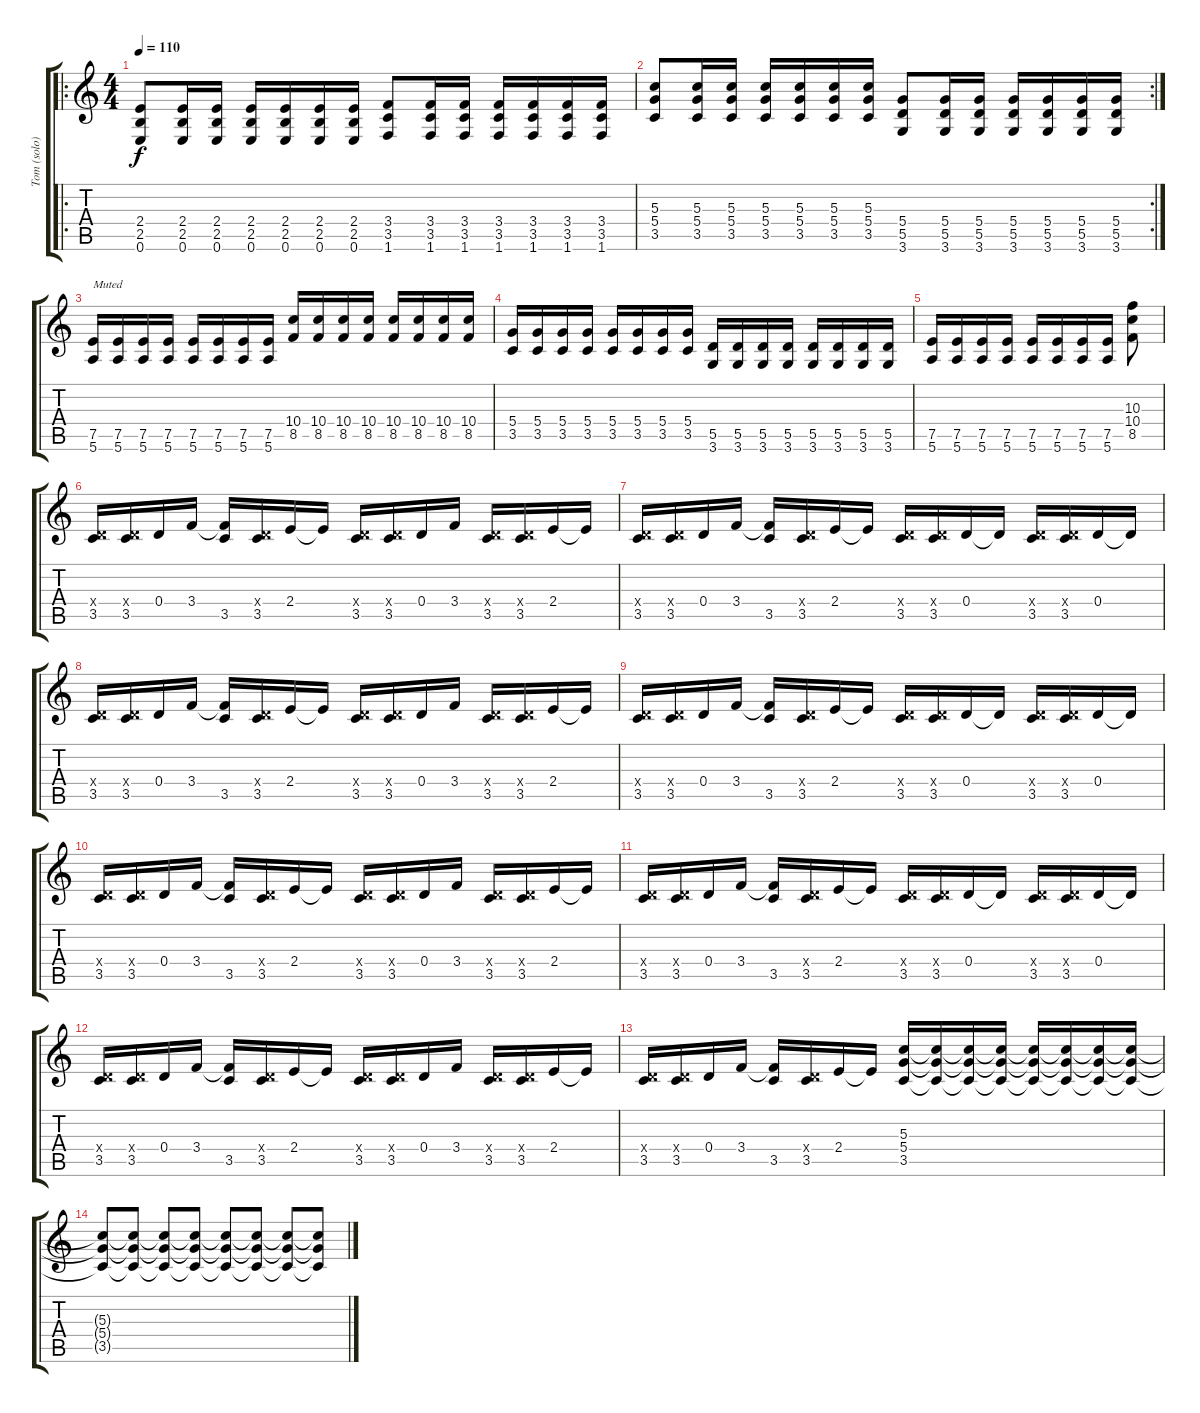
\track ("Tom (solo)" "Tom (solo)") {instrument distortionguitar}
\staff {score tabs}
\tuning (E4 B3 G3 D3 A2 E2) {hide}
\ro
\ts (4 4)
\tempo 110
\clef g2
\ks c
(2.4 2.5 0.6).8{dy f volume 16 instrument distortionguitar} (2.4 2.5 0.6).16 (2.4 2.5 0.6).16 (2.4 2.5 0.6).16 (2.4 2.5 0.6).16 (2.4 2.5 0.6).16 (2.4 2.5 0.6).16 (3.4 3.5 1.6).8 (3.4 3.5 1.6).16 (3.4 3.5 1.6).16 (3.4 3.5 1.6).16 (3.4 3.5 1.6).16 (3.4 3.5 1.6).16 (3.4 3.5 1.6).16 |
\rc 2
(5.3 5.4 3.5).8 (5.3 5.4 3.5).16 (5.3 5.4 3.5).16 (5.3 5.4 3.5).16 (5.3 5.4 3.5).16 (5.3 5.4 3.5).16 (5.3 5.4 3.5).16 (5.4 5.5 3.6).8 (5.4 5.5 3.6).16 (5.4 5.5 3.6).16 (5.4 5.5 3.6).16 (5.4 5.5 3.6).16 (5.4 5.5 3.6).16 (5.4 5.5 3.6).16 |
(7.5 5.6).16{txt "Muted" volume 16 instrument electricguitarmuted} (7.5 5.6).16 (7.5 5.6).16 (7.5 5.6).16 (7.5 5.6).16 (7.5 5.6).16 (7.5 5.6).16 (7.5 5.6).16 (10.4 8.5).16 (10.4 8.5).16 (10.4 8.5).16 (10.4 8.5).16 (10.4 8.5).16 (10.4 8.5).16 (10.4 8.5).16 (10.4 8.5).16 |
(5.4 3.5).16{volume 16 instrument electricguitarmuted} (5.4 3.5).16 (5.4 3.5).16 (5.4 3.5).16 (5.4 3.5).16 (5.4 3.5).16 (5.4 3.5).16 (5.4 3.5).16 (5.5 3.6).16 (5.5 3.6).16 (5.5 3.6).16 (5.5 3.6).16 (5.5 3.6).16 (5.5 3.6).16 (5.5 3.6).16 (5.5 3.6).16 |
(7.5 5.6).16{volume 16 instrument electricguitarmuted} (7.5 5.6).16 (7.5 5.6).16 (7.5 5.6).16 (7.5 5.6).16 (7.5 5.6).16 (7.5 5.6).16 (7.5 5.6).16 (10.3 10.4 8.5).8{volume 16 instrument distortionguitar} |
(0.4{x} 3.5).16 (0.4{x} 3.5).16 0.4.16 3.4.16 (3.4{t} 3.5).16 (0.4{x} 3.5).16 2.4.16 2.4{t}.16 (0.4{x} 3.5).16 (0.4{x} 3.5).16 0.4.16 3.4.16 (0.4{x} 3.5).16 (0.4{x} 3.5).16 2.4.16 2.4{t}.16 |
(0.4{x} 3.5).16 (0.4{x} 3.5).16 0.4.16 3.4.16 (3.4{t} 3.5).16 (0.4{x} 3.5).16 2.4.16 2.4{t}.16 (0.4{x} 3.5).16 (0.4{x} 3.5).16 0.4.16 0.4{t}.16 (0.4{x} 3.5).16 (0.4{x} 3.5).16 0.4.16 0.4{t}.16 |
(0.4{x} 3.5).16 (0.4{x} 3.5).16 0.4.16 3.4.16 (3.4{t} 3.5).16 (0.4{x} 3.5).16 2.4.16 2.4{t}.16 (0.4{x} 3.5).16 (0.4{x} 3.5).16 0.4.16 3.4.16 (0.4{x} 3.5).16 (0.4{x} 3.5).16 2.4.16 2.4{t}.16 |
(0.4{x} 3.5).16 (0.4{x} 3.5).16 0.4.16 3.4.16 (3.4{t} 3.5).16 (0.4{x} 3.5).16 2.4.16 2.4{t}.16 (0.4{x} 3.5).16 (0.4{x} 3.5).16 0.4.16 0.4{t}.16 (0.4{x} 3.5).16 (0.4{x} 3.5).16 0.4.16 0.4{t}.16 |
(0.4{x} 3.5).16 (0.4{x} 3.5).16 0.4.16 3.4.16 (3.4{t} 3.5).16 (0.4{x} 3.5).16 2.4.16 2.4{t}.16 (0.4{x} 3.5).16 (0.4{x} 3.5).16 0.4.16 3.4.16 (0.4{x} 3.5).16 (0.4{x} 3.5).16 2.4.16 2.4{t}.16 |
(0.4{x} 3.5).16 (0.4{x} 3.5).16 0.4.16 3.4.16 (3.4{t} 3.5).16 (0.4{x} 3.5).16 2.4.16 2.4{t}.16 (0.4{x} 3.5).16 (0.4{x} 3.5).16 0.4.16 0.4{t}.16 (0.4{x} 3.5).16 (0.4{x} 3.5).16 0.4.16 0.4{t}.16 |
(0.4{x} 3.5).16 (0.4{x} 3.5).16 0.4.16 3.4.16 (3.4{t} 3.5).16 (0.4{x} 3.5).16 2.4.16 2.4{t}.16 (0.4{x} 3.5).16 (0.4{x} 3.5).16 0.4.16 3.4.16 (0.4{x} 3.5).16 (0.4{x} 3.5).16 2.4.16 2.4{t}.16 |
(0.4{x} 3.5).16 (0.4{x} 3.5).16 0.4.16 3.4.16 (3.4{t} 3.5).16 (0.4{x} 3.5).16 2.4.16 2.4{t}.16 (5.3 5.4 3.5).16 (5.3{t} 5.4{t} 3.5{t}).16 (5.3{t} 5.4{t} 3.5{t}).16 (5.3{t} 5.4{t} 3.5{t}).16{volume 15} (5.3{t} 5.4{t} 3.5{t}).16 (5.3{t} 5.4{t} 3.5{t}).16 (5.3{t} 5.4{t} 3.5{t}).16{volume 14} (5.3{t} 5.4{t} 3.5{t}).16 |
(5.3{t} 5.4{t} 3.5{t}).8{volume 13} (5.3{t} 5.4{t} 3.5{t}).8{volume 11} (5.3{t} 5.4{t} 3.5{t}).8 (5.3{t} 5.4{t} 3.5{t}).8{volume 9} (5.3{t} 5.4{t} 3.5{t}).8{volume 7} (5.3{t} 5.4{t} 3.5{t}).8{volume 5} (5.3{t} 5.4{t} 3.5{t}).8{volume 3} (5.3{t} 5.4{t} 3.5{t}).8{volume 1}
